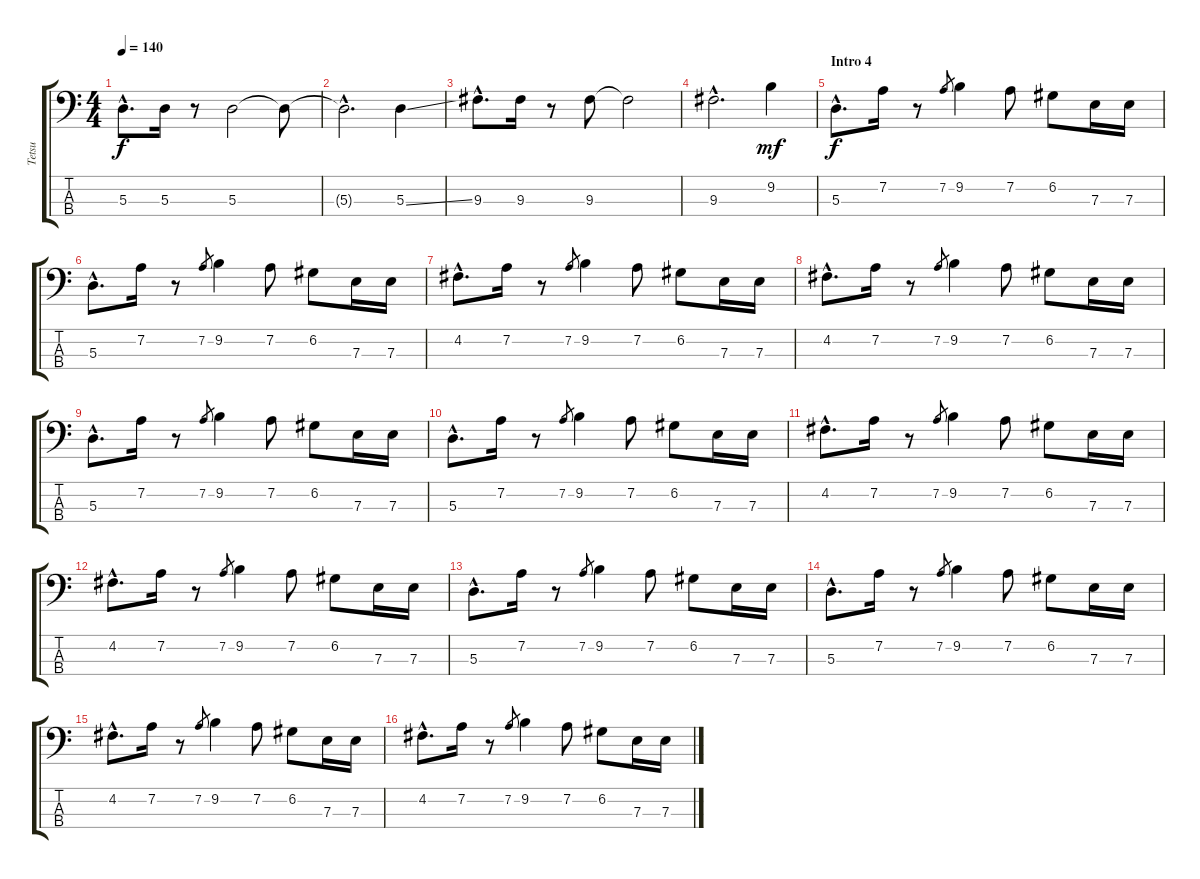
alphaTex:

\track ("Tetsu" "Tetsu") {instrument electricbasspick}
\staff {score tabs}
\tuning (G2 D2 A1 E1) {hide}
\ts (4 4)
\tempo 140
\clef f4
\ks c
5.3{hac}.8{d dy f} 5.3.16 r.8 5.3.2 5.3{t}.8 |
5.3{hac t}.2{d} 5.3{ss}.4 |
9.3{hac}.8{d} 9.3.16 r.8 9.3.8 9.3{t}.2 |
9.3{hac}.2{d} 9.2.4{dy mf} |
\section ("" "Intro 4")
5.3{hac}.8{d dy f} 7.2.16 r.8 7.2.8{gr} 9.2.4 7.2.8 6.2.8 7.3.16 7.3.16 |
5.3{hac}.8{d} 7.2.16 r.8 7.2.8{gr} 9.2.4 7.2.8 6.2.8 7.3.16 7.3.16 |
4.2{hac}.8{d} 7.2.16 r.8 7.2.8{gr} 9.2.4 7.2.8 6.2.8 7.3.16 7.3.16 |
4.2{hac}.8{d} 7.2.16 r.8 7.2.8{gr} 9.2.4 7.2.8 6.2.8 7.3.16 7.3.16 |
5.3{hac}.8{d} 7.2.16 r.8 7.2.8{gr} 9.2.4 7.2.8 6.2.8 7.3.16 7.3.16 |
5.3{hac}.8{d} 7.2.16 r.8 7.2.8{gr} 9.2.4 7.2.8 6.2.8 7.3.16 7.3.16 |
4.2{hac}.8{d} 7.2.16 r.8 7.2.8{gr} 9.2.4 7.2.8 6.2.8 7.3.16 7.3.16 |
4.2{hac}.8{d} 7.2.16 r.8 7.2.8{gr} 9.2.4 7.2.8 6.2.8 7.3.16 7.3.16 |
5.3{hac}.8{d} 7.2.16 r.8 7.2.8{gr} 9.2.4 7.2.8 6.2.8 7.3.16 7.3.16 |
5.3{hac}.8{d} 7.2.16 r.8 7.2.8{gr} 9.2.4 7.2.8 6.2.8 7.3.16 7.3.16 |
4.2{hac}.8{d} 7.2.16 r.8 7.2.8{gr} 9.2.4 7.2.8 6.2.8 7.3.16 7.3.16 |
4.2{hac}.8{d} 7.2.16 r.8 7.2.8{gr} 9.2.4 7.2.8 6.2.8 7.3.16 7.3.16
